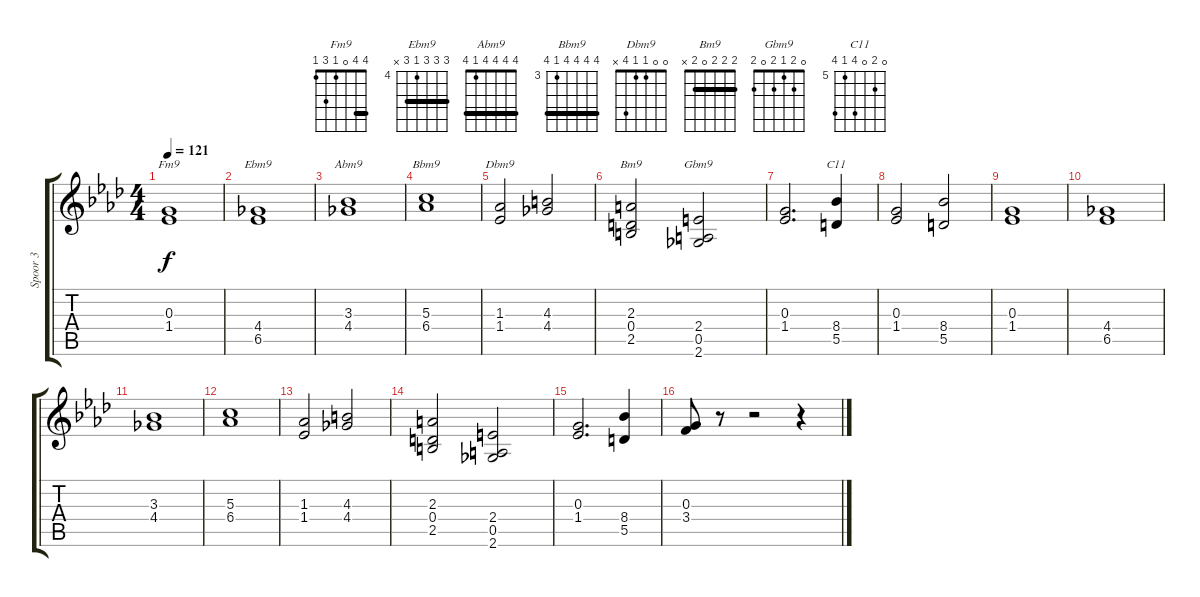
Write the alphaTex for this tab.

\track ("Spoor 3" "Spoor 3") {instrument electricguitarclean}
\staff {score tabs}
\tuning (E4 B3 G3 D3 A2 E2) {hide}
\chord ("Fm9" 4 4 0 1 3 1) {barre 4}
\chord ("Ebm9" 6 6 6 4 6 x) {firstfret 4 barre 6}
\chord ("Abm9" 4 4 4 4 1 4) {barre 4}
\chord ("Bbm9" 6 6 6 6 3 6) {firstfret 3 barre 6}
\chord ("Dbm9" 0 0 1 1 4 x)
\chord ("Bm9" 2 2 2 0 2 x) {barre 2}
\chord ("Gbm9" 0 2 1 2 0 2)
\chord ("C11" 0 6 0 8 5 8) {firstfret 5}
\ts (4 4)
\tempo 121
\clef g2
\ks ab
(0.3 1.4).1{ch "Fm9" dy f instrument electricguitarclean} |
(4.4 6.5).1{ch "Ebm9"} |
(3.3 4.4).1{ch "Abm9"} |
(5.3 6.4).1{ch "Bbm9"} |
(1.3 1.4).2{ch "Dbm9"} (4.3 4.4).2 |
(2.3 0.4 2.5).2{ch "Bm9"} (2.4 0.5 2.6).2{ch "Gbm9"} |
(0.3 1.4).2{d} (8.4 5.5).4{ch "C11"} |
(0.3 1.4).2 (8.4 5.5).2 |
(0.3 1.4).1 |
(4.4 6.5).1 |
(3.3 4.4).1 |
(5.3 6.4).1 |
(1.3 1.4).2 (4.3 4.4).2 |
(2.3 0.4 2.5).2 (2.4 0.5 2.6).2 |
(0.3 1.4).2{d} (8.4 5.5).4 |
(0.3 3.4).8 r.8 r.2 r.4
